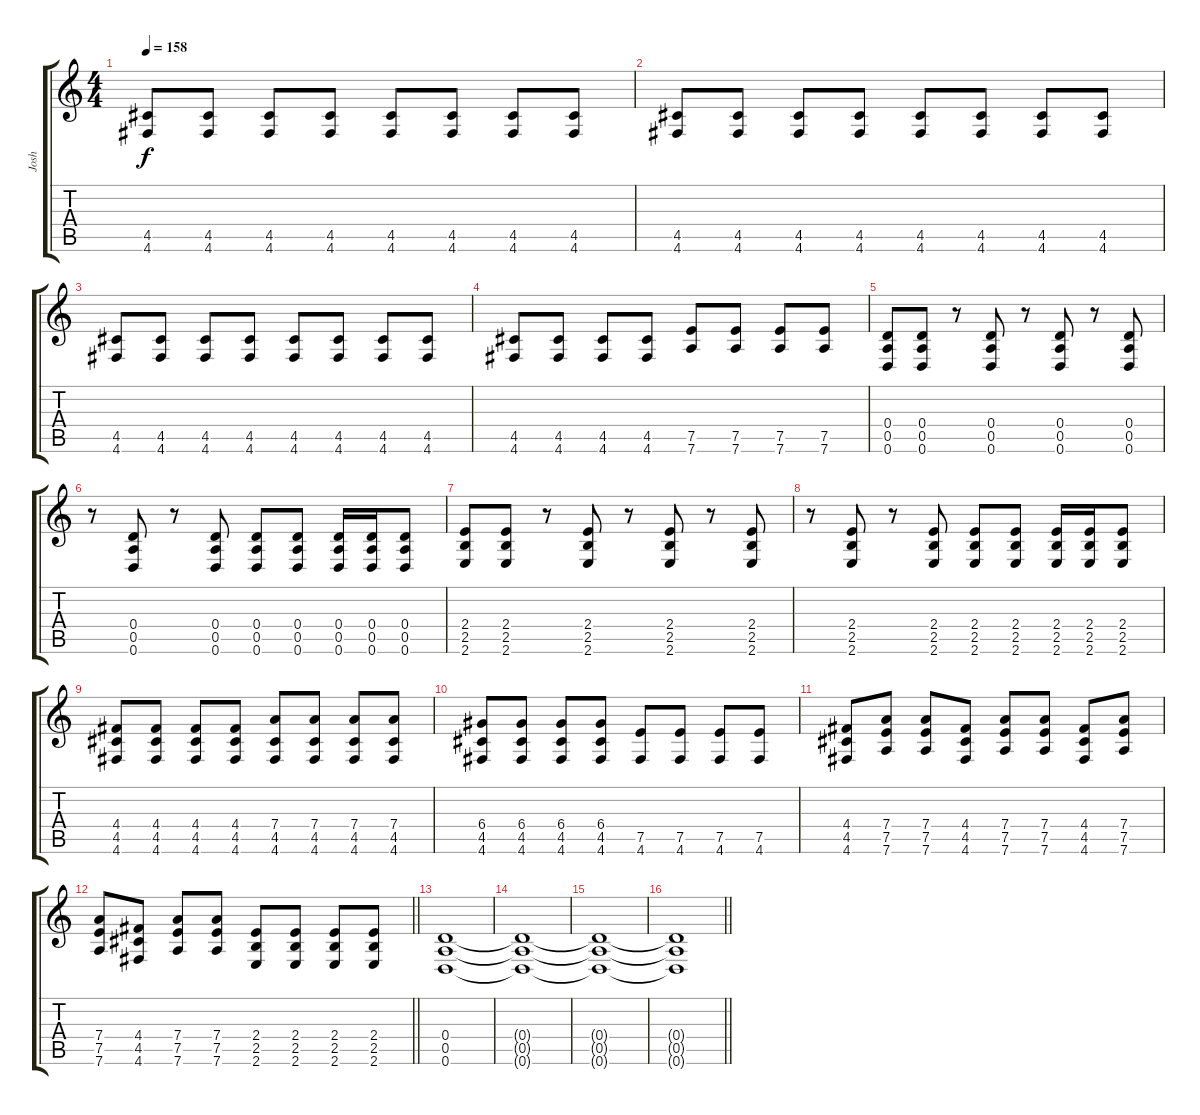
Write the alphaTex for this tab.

\track ("Josh" "Josh") {instrument distortionguitar}
\staff {score tabs}
\tuning (E4 B3 G3 D3 A2 D2) {hide}
\ts (4 4)
\tempo 158
\clef g2
\ks c
(4.5 4.6).8{dy f} (4.5 4.6).8 (4.5 4.6).8 (4.5 4.6).8 (4.5 4.6).8 (4.5 4.6).8 (4.5 4.6).8 (4.5 4.6).8 |
(4.5 4.6).8 (4.5 4.6).8 (4.5 4.6).8 (4.5 4.6).8 (4.5 4.6).8 (4.5 4.6).8 (4.5 4.6).8 (4.5 4.6).8 |
(4.5 4.6).8 (4.5 4.6).8 (4.5 4.6).8 (4.5 4.6).8 (4.5 4.6).8 (4.5 4.6).8 (4.5 4.6).8 (4.5 4.6).8 |
(4.5 4.6).8 (4.5 4.6).8 (4.5 4.6).8 (4.5 4.6).8 (7.5 7.6).8 (7.5 7.6).8 (7.5 7.6).8 (7.5 7.6).8 |
(0.4 0.5 0.6).8 (0.4 0.5 0.6).8 r.8 (0.4 0.5 0.6).8 r.8 (0.4 0.5 0.6).8 r.8 (0.4 0.5 0.6).8 |
r.8 (0.4 0.5 0.6).8 r.8 (0.4 0.5 0.6).8 (0.4 0.5 0.6).8 (0.4 0.5 0.6).8 (0.4 0.5 0.6).16 (0.4 0.5 0.6).16 (0.4 0.5 0.6).8 |
(2.4 2.5 2.6).8 (2.4 2.5 2.6).8 r.8 (2.4 2.5 2.6).8 r.8 (2.4 2.5 2.6).8 r.8 (2.4 2.5 2.6).8 |
r.8 (2.4 2.5 2.6).8 r.8 (2.4 2.5 2.6).8 (2.4 2.5 2.6).8 (2.4 2.5 2.6).8 (2.4 2.5 2.6).16 (2.4 2.5 2.6).16 (2.4 2.5 2.6).8 |
(4.4 4.5 4.6).8 (4.4 4.5 4.6).8 (4.4 4.5 4.6).8 (4.4 4.5 4.6).8 (7.4 4.5 4.6).8 (7.4 4.5 4.6).8 (7.4 4.5 4.6).8 (7.4 4.5 4.6).8 |
(6.4 4.5 4.6).8 (6.4 4.5 4.6).8 (6.4 4.5 4.6).8 (6.4 4.5 4.6).8 (7.5 4.6).8 (7.5 4.6).8 (7.5 4.6).8 (7.5 4.6).8 |
(4.4 4.5 4.6).8 (7.4 7.5 7.6).8 (7.4 7.5 7.6).8 (4.4 4.5 4.6).8 (7.4 7.5 7.6).8 (7.4 7.5 7.6).8 (4.4 4.5 4.6).8 (7.4 7.5 7.6).8 |
\barLineRight lightlight
(7.4 7.5 7.6).8 (4.4 4.5 4.6).8 (7.4 7.5 7.6).8 (7.4 7.5 7.6).8 (2.4 2.5 2.6).8 (2.4 2.5 2.6).8 (2.4 2.5 2.6).8 (2.4 2.5 2.6).8 |
(0.4 0.5 0.6).1 |
(0.4{t} 0.5{t} 0.6{t}).1 |
(0.4{t} 0.5{t} 0.6{t}).1 |
\barLineRight lightlight
(0.4{t} 0.5{t} 0.6{t}).1
